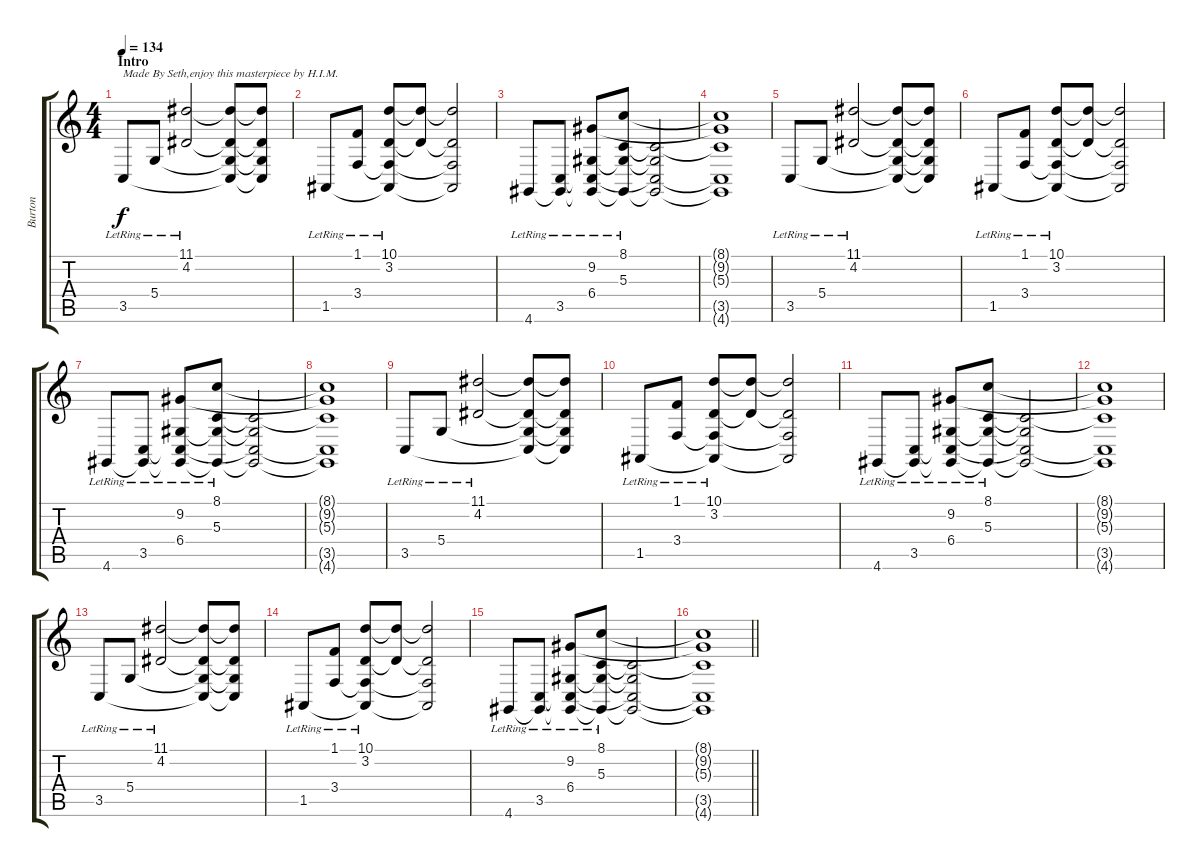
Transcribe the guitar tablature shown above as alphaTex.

\track ("Burton" "Burton") {instrument electricgrandpiano}
\staff {score tabs}
\tuning (E4 B3 G3 D3 A2 E2) {hide}
\ts (4 4)
\section ("" "Intro")
\tempo 134
\clef g2
\ks c
3.5{lr}.8{txt "Made By Seth,enjoy this masterpiece by H.I.M." dy f instrument electricgrandpiano} 5.4{lr}.8 (11.1{lr} 4.2{lr}).2 (11.1{t} 4.2{t} 5.4{t} 3.5{t}).8 (11.1{t} 4.2{t} 5.4{t} 3.5{t}).8 |
1.5{lr}.8 (1.1{lr} 3.4{lr}).8 (10.1{lr} 3.2{lr} 3.4{t} 1.5{t}).8 (10.1{t} 3.2{t}).8 (10.1{t} 3.2{t} 3.4{t} 1.5{t}).2 |
4.6{lr}.8 (3.5{lr} 4.6{t}).8 (9.2 6.4{lr} 3.5{t} 4.6{t}).8 (8.1 5.3{lr} 6.4{t} 4.6{t}).8 (5.3{t} 6.4{t} 3.5{t} 4.6{t}).2 |
(8.1{t} 9.2{t} 5.3{t} 3.5{t} 4.6{t}).1 |
3.5{lr}.8 5.4{lr}.8 (11.1{lr} 4.2{lr}).2 (11.1{t} 4.2{t} 5.4{t} 3.5{t}).8 (11.1{t} 4.2{t} 5.4{t} 3.5{t}).8 |
1.5{lr}.8 (1.1{lr} 3.4{lr}).8 (10.1{lr} 3.2{lr} 3.4{t} 1.5{t}).8 (10.1{t} 3.2{t}).8 (10.1{t} 3.2{t} 3.4{t} 1.5{t}).2 |
4.6{lr}.8 (3.5{lr} 4.6{t}).8 (9.2 6.4{lr} 3.5{t} 4.6{t}).8 (8.1 5.3{lr} 6.4{t} 4.6{t}).8 (5.3{t} 6.4{t} 3.5{t} 4.6{t}).2 |
(8.1{t} 9.2{t} 5.3{t} 3.5{t} 4.6{t}).1 |
3.5{lr}.8 5.4{lr}.8 (11.1{lr} 4.2{lr}).2 (11.1{t} 4.2{t} 5.4{t} 3.5{t}).8 (11.1{t} 4.2{t} 5.4{t} 3.5{t}).8 |
1.5{lr}.8 (1.1{lr} 3.4{lr}).8 (10.1{lr} 3.2{lr} 3.4{t} 1.5{t}).8 (10.1{t} 3.2{t}).8 (10.1{t} 3.2{t} 3.4{t} 1.5{t}).2 |
4.6{lr}.8 (3.5{lr} 4.6{t}).8 (9.2 6.4{lr} 3.5{t} 4.6{t}).8 (8.1 5.3{lr} 6.4{t} 4.6{t}).8 (5.3{t} 6.4{t} 3.5{t} 4.6{t}).2 |
(8.1{t} 9.2{t} 5.3{t} 3.5{t} 4.6{t}).1 |
3.5{lr}.8 5.4{lr}.8 (11.1{lr} 4.2{lr}).2 (11.1{t} 4.2{t} 5.4{t} 3.5{t}).8 (11.1{t} 4.2{t} 5.4{t} 3.5{t}).8 |
1.5{lr}.8 (1.1{lr} 3.4{lr}).8 (10.1{lr} 3.2{lr} 3.4{t} 1.5{t}).8 (10.1{t} 3.2{t}).8 (10.1{t} 3.2{t} 3.4{t} 1.5{t}).2 |
4.6{lr}.8 (3.5{lr} 4.6{t}).8 (9.2 6.4{lr} 3.5{t} 4.6{t}).8 (8.1 5.3{lr} 6.4{t} 4.6{t}).8 (5.3{t} 6.4{t} 3.5{t} 4.6{t}).2 |
\barLineRight lightlight
(8.1{t} 9.2{t} 5.3{t} 3.5{t} 4.6{t}).1
